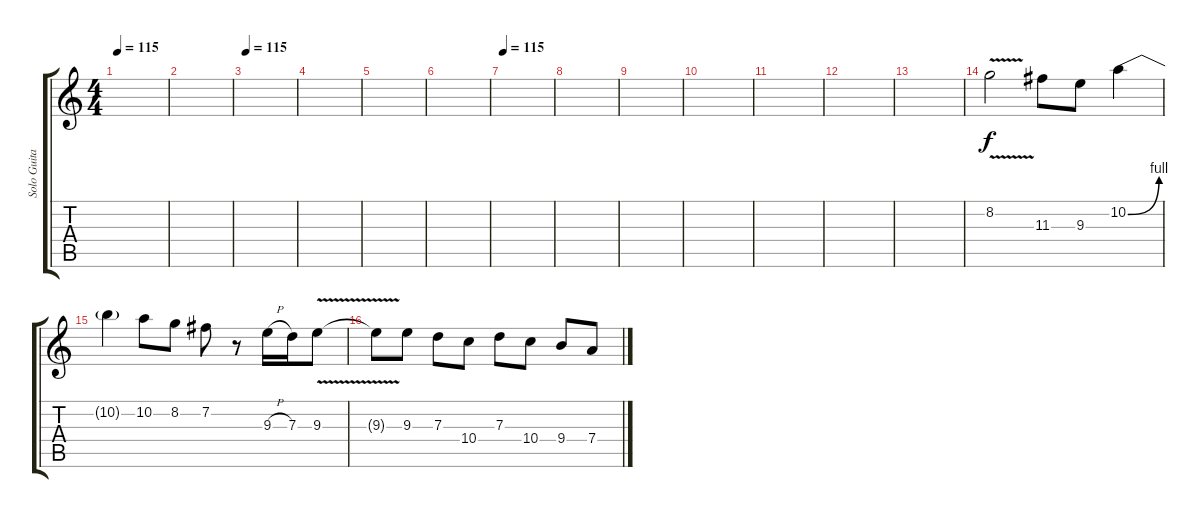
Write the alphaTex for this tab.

\track ("Solo Guitar" "Solo Guita") {instrument distortionguitar}
\staff {score tabs}
\tuning (E4 B3 G3 D3 A2 E2) {hide}
\ts (4 4)
\tempo 115
\clef g2
\ks c
|
|
\tempo 115
|
|
|
|
\tempo 115
|
|
|
|
|
|
|
8.2{v}.2 11.3.8 9.3.8 10.2{be (bend 0 0 60 4)}.4 |
10.2{t}.4 10.2.8 8.2.8 7.2.8 r.8 9.3{h}.16 7.3.16 9.3{v}.8 |
9.3{t}.8 9.3.8 7.3.8 10.4.8 7.3.8 10.4.8 9.4.8 7.4.8
